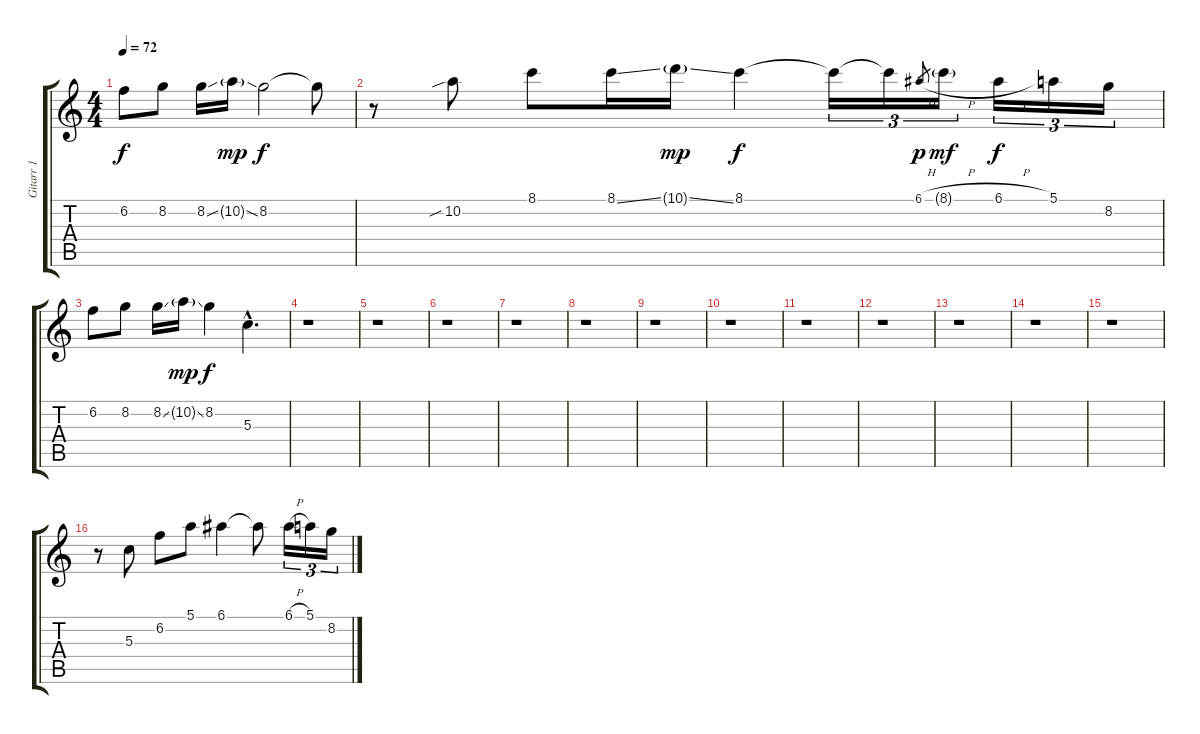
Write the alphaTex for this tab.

\track ("Gitarr 1" "Gitarr 1") {instrument acousticguitarnylon}
\staff {score tabs}
\tuning (E4 B3 G3 D3 A2 E2) {hide}
\ts (4 4)
\tempo 72
\clef g2
\ks c
6.2.8{dy f} 8.2.8 8.2{ss}.16 10.2{ss g}.16{dy mp} 8.2.2{dy f} 8.2{t}.8 |
r.8 10.2{sib}.8 8.1.8 8.1{ss}.16 10.1{ss g}.16{dy mp} 8.1.4{dy f} 8.1{t}.16{tu (3 2)} 8.1{t}.16{tu (3 2)} 6.1{h}.8{gr dy p} 8.1{h g}.16{tu (3 2) dy mf} 6.1{h}.16{tu (3 2) dy f} 5.1.16{tu (3 2)} 8.2.16{tu (3 2)} |
6.2.8 8.2.8 8.2{ss}.16 10.2{ss g}.16{dy mp} 8.2.4{dy f} 5.3{hac}.4{d} |
r.1 |
r.1 |
r.1 |
r.1 |
r.1 |
r.1 |
r.1 |
r.1 |
r.1 |
r.1 |
r.1 |
r.1 |
r.8 5.3.8 6.2.8 5.1.8 6.1.4 6.1{t}.8 6.1{h}.16{tu (3 2)} 5.1.16{tu (3 2)} 8.2.16{tu (3 2)}
